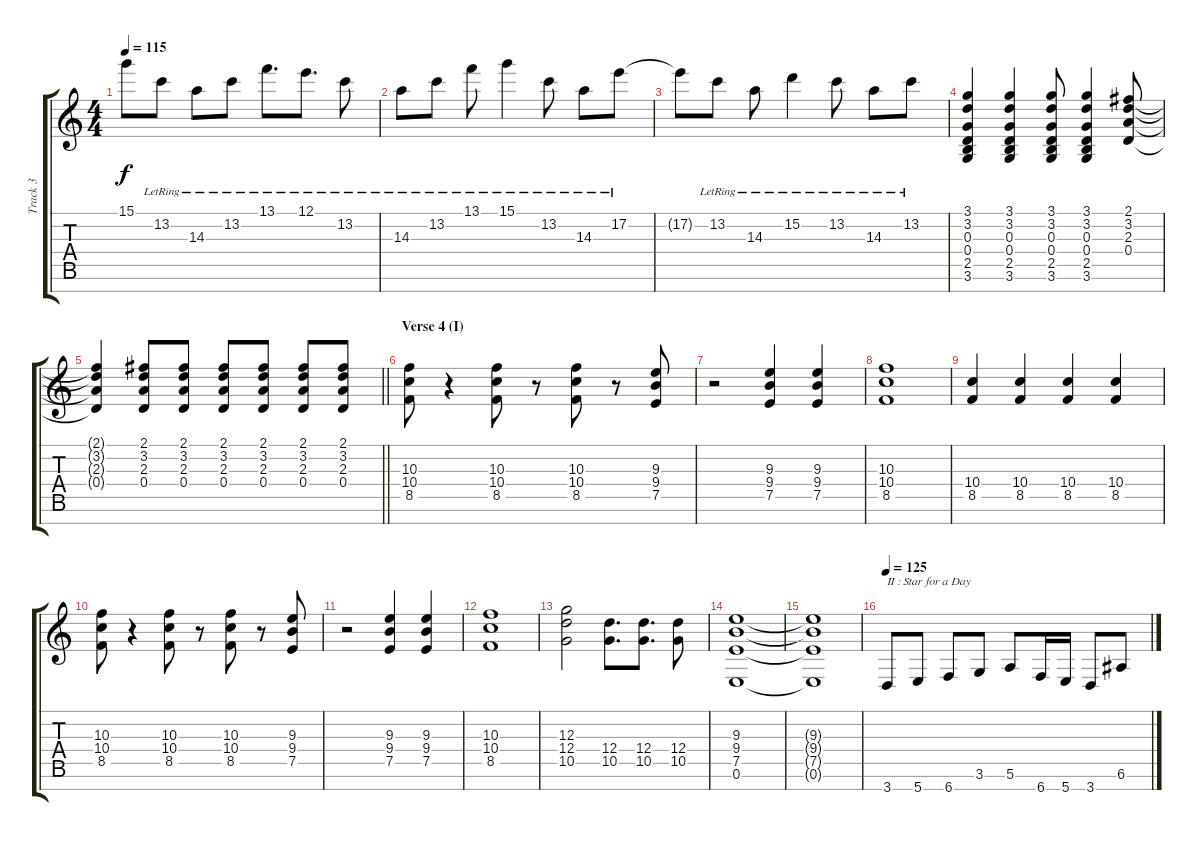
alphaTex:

\track ("Track 3" "Track 3") {instrument distortionguitar}
\staff {score tabs}
\tuning (E4 B3 G3 D3 A2 E2 B1) {hide}
\ts (4 4)
\tempo 115
\clef g2
\ks c
15.1{t}.8{dy f} 13.2{lr}.8 14.3{lr}.8 13.2{lr}.8 13.1{lr}.8{d} 12.1{lr}.8{d} 13.2{lr}.8 |
14.3{lr}.8 13.2{lr}.8 13.1{lr}.8 15.1{lr}.4 13.2{lr}.8 14.3{lr}.8 17.2{lr}.8 |
17.2{t}.8 13.2{lr}.8 14.3{lr}.8 15.2{lr}.4 13.2{lr}.8 14.3{lr}.8 13.2{lr}.8 |
(3.1 3.2 0.3 0.4 2.5 3.6).4 (3.1 3.2 0.3 0.4 2.5 3.6).4 (3.1 3.2 0.3 0.4 2.5 3.6).8 (3.1 3.2 0.3 0.4 2.5 3.6).4 (2.1 3.2 2.3 0.4).8 |
\barLineRight lightlight
(2.1{t} 3.2{t} 2.3{t} 0.4{t}).4 (2.1 3.2 2.3 0.4).8 (2.1 3.2 2.3 0.4).8 (2.1 3.2 2.3 0.4).8 (2.1 3.2 2.3 0.4).8 (2.1 3.2 2.3 0.4).8 (2.1 3.2 2.3 0.4).8 |
\section ("" "Verse 4 (I)")
(10.3 10.4 8.5).8{instrument distortionguitar} r.4 (10.3 10.4 8.5).8 r.8 (10.3 10.4 8.5).8 r.8 (9.3 9.4 7.5).8 |
r.2 (9.3 9.4 7.5).4 (9.3 9.4 7.5).4 |
(10.3 10.4 8.5).1 |
(10.4 8.5).4 (10.4 8.5).4 (10.4 8.5).4 (10.4 8.5).4 |
(10.3 10.4 8.5).8 r.4 (10.3 10.4 8.5).8 r.8 (10.3 10.4 8.5).8 r.8 (9.3 9.4 7.5).8 |
r.2 (9.3 9.4 7.5).4 (9.3 9.4 7.5).4 |
(10.3 10.4 8.5).1 |
(12.3 12.4 10.5).2 (12.4 10.5).8{d} (12.4 10.5).8{d} (12.4 10.5).8 |
(9.3 9.4 7.5 0.6).1 |
(9.3{t} 9.4{t} 7.5{t} 0.6{t}).1 |
\tempo 125
3.7.8{txt "II : Star for a Day"} 5.7.8 6.7.8 3.6.8 5.6.8 6.7.16 5.7.16 3.7.8 6.6.8
